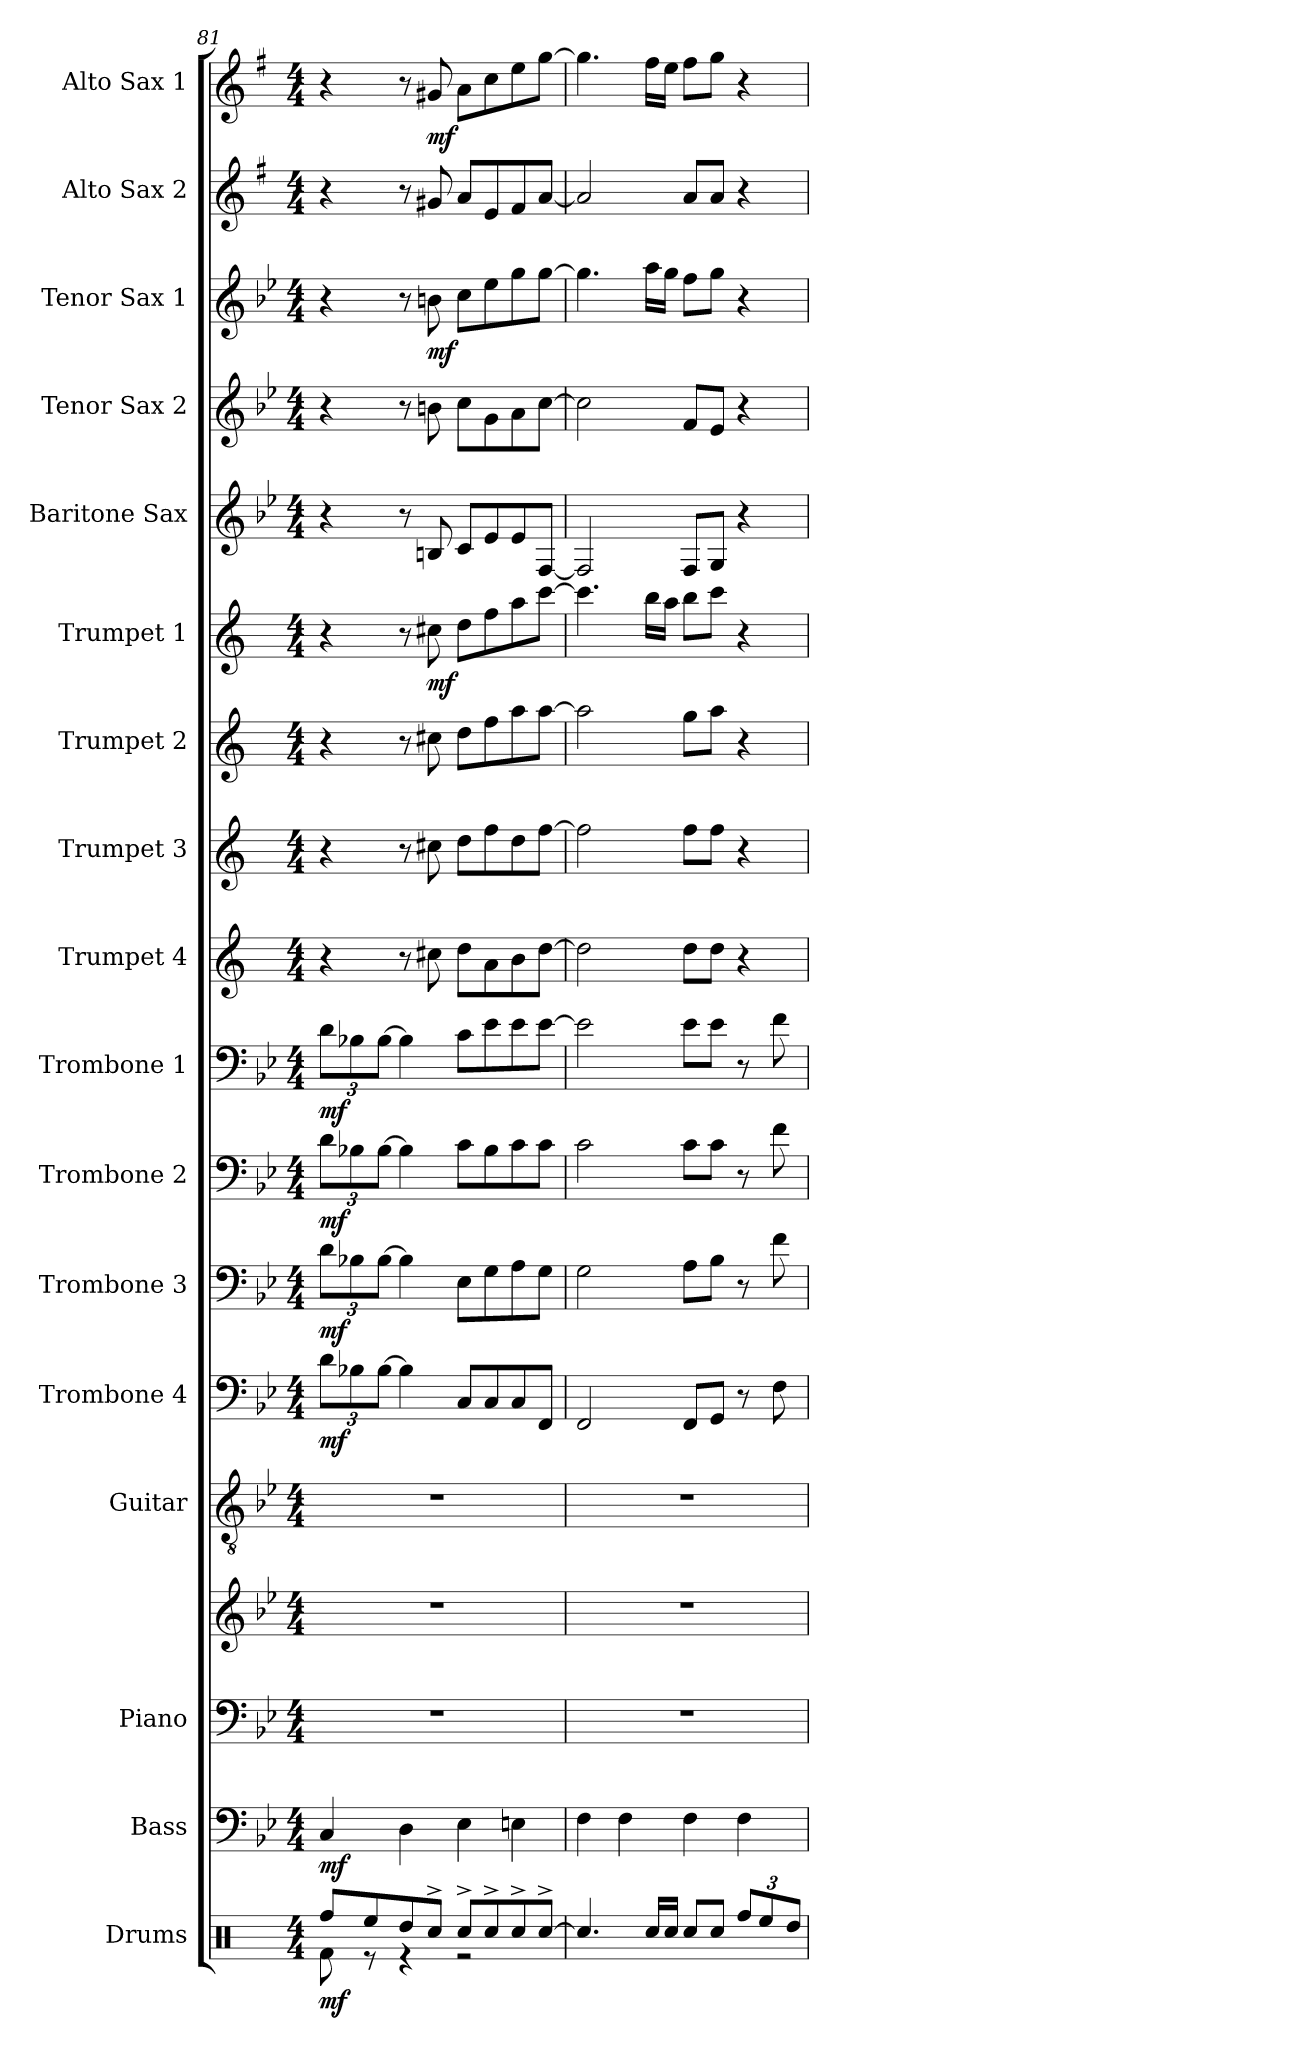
**kern	**dynam	**kern	**dynam	**kern	**kern	**kern	**kern	**dynam	**kern	**dynam	**kern	**dynam	**kern	**dynam	**kern	**kern	**kern	**kern	**dynam	**kern	**kern	**kern	**dynam	**kern	**kern	**dynam
*part17	*part17	*part16	*part16	*part15	*part15	*part14	*part13	*part13	*part12	*part12	*part11	*part11	*part10	*part10	*part9	*part8	*part7	*part6	*part6	*part5	*part4	*part3	*part3	*part2	*part1	*part1
*staff18	*staff18	*staff17	*staff17	*staff16	*staff15	*staff14	*staff13	*staff13	*staff12	*staff12	*staff11	*staff11	*staff10	*staff10	*staff9	*staff8	*staff7	*staff6	*staff6	*staff5	*staff4	*staff3	*staff3	*staff2	*staff1	*staff1
*I"Drums	*	*I"Bass	*	*I"Piano	*	*I"Guitar	*I"Trombone 4	*	*I"Trombone 3	*	*I"Trombone 2	*	*I"Trombone 1	*	*I"Trumpet 4	*I"Trumpet 3	*I"Trumpet 2	*I"Trumpet 1	*	*I"Baritone Sax	*I"Tenor Sax 2	*I"Tenor Sax 1	*	*I"Alto Sax 2	*I"Alto Sax 1	*
*I'Drums	*	*I'Bass	*	*I'Piano	*	*I'Gtr.	*I'Tbn. 4	*	*I'Tbn. 3	*	*I'Tbn. 2	*	*I'Tbn. 1	*	*I'Tpt. 4	*I'Tpt. 3	*I'Tpt. 2	*I'Tpt. 1	*	*I'Bari	*I'Tenor 2	*I'Tenor 1	*	*I'Alto 2	*I'Alto 1	*
!!LO:PB:g=z
*clefX	*	*clefF4	*	*clefF4	*clefG2	*clefGv2	*clefF4	*	*clefF4	*	*clefF4	*	*clefF4	*	*clefG2	*clefG2	*clefG2	*clefG2	*	*clefG2	*clefG2	*clefG2	*	*clefG2	*clefG2	*
*	*	*ITrd7c12	*	*	*	*	*	*	*	*	*	*	*	*	*ITrd1c2	*ITrd1c2	*ITrd1c2	*ITrd1c2	*	*ITrd12c21	*ITrd8c14	*ITrd8c14	*	*ITrd5c9	*ITrd5c9	*
*k[]	*	*k[b-e-]	*	*k[b-e-]	*k[b-e-]	*k[b-e-]	*k[b-e-]	*	*k[b-e-]	*	*k[b-e-]	*	*k[b-e-]	*	*k[b-e-]	*k[b-e-]	*k[b-e-]	*k[b-e-]	*	*k[b-e-]	*k[b-e-]	*k[b-e-]	*	*k[b-e-]	*k[b-e-]	*
*M4/4	*	*M4/4	*	*M4/4	*M4/4	*M4/4	*M4/4	*	*M4/4	*	*M4/4	*	*M4/4	*	*M4/4	*M4/4	*M4/4	*M4/4	*	*M4/4	*M4/4	*M4/4	*	*M4/4	*M4/4	*
=81	=81	=81	=81	=81	=81	=81	=81	=81	=81	=81	=81	=81	=81	=81	=81	=81	=81	=81	=81	=81	=81	=81	=81	=81	=81	=81
*^	*	*	*	*	*	*	*	*	*	*	*	*	*	*	*	*	*	*	*	*	*	*	*	*	*	*
*	*	*	*	*	*	*	*	*Xbrackettup	*	*Xbrackettup	*	*Xbrackettup	*	*Xbrackettup	*	*	*	*	*	*	*	*	*	*	*	*	*
!	!	!LO:DY:b	!	!LO:DY:b	!	!	!	!	!LO:DY:b	!	!LO:DY:b	!	!LO:DY:b	!	!LO:DY:b	!	!	!	!	!	!	!	!	!	!	!	!
8Rff/L	8Rf\	mf	4CC/	mf	1r	1r	1r	12d\L	mf	12d\L	mf	12d\L	mf	12d\L	mf	4r	4r	4r	4r	.	4r	4r	4r	.	4r	4r	.
.	.	.	.	.	.	.	.	12B-X\	.	12B-X\	.	12B-X\	.	12B-X\	.	.	.	.	.	.	.	.	.	.	.	.	.
8Ree/	8r	.	.	.	.	.	.	.	.	.	.	.	.	.	.	.	.	.	.	.	.	.	.	.	.	.	.
.	.	.	.	.	.	.	.	[12B-\J	.	[12B-\J	.	[12B-\J	.	[12B-\J	.	.	.	.	.	.	.	.	.	.	.	.	.
8Rdd/	4r	.	4DD\	.	.	.	.	4B-\]	.	4B-\]	.	4B-\]	.	4B-\]	.	8r	8r	8r	8r	.	8r	8r	8r	.	8r	8r	.
!	!	!	!	!	!	!	!	!	!	!	!	!	!	!	!	!	!	!	!	!LO:DY:b	!	!	!	!LO:DY:b	!	!	!LO:DY:b
8Rcc^/J	.	.	.	.	.	.	.	.	.	.	.	.	.	.	.	8bn\	8bn\	8bn\	8bn\	mf	8BBn/	8Bn\	8Bn\	mf	8Bn/	8Bn/	mf
8Rcc^/L	2r	.	4EE-\	.	.	.	.	8C/L	.	8E-\L	.	8c\L	.	8c\L	.	8cc\L	8cc\L	8cc\L	8cc\L	.	8C/L	8c\L	8c\L	.	8c/L	8c\L	.
8Rcc^/	.	.	.	.	.	.	.	8C/	.	8G\	.	8B-\	.	8e-\	.	8g\	8ee-\	8ee-\	8ee-\	.	8E-/	8G\	8e-\	.	8G/	8e-\	.
8Rcc^/	.	.	4EEn\	.	.	.	.	8C/	.	8A\	.	8c\	.	8e-\	.	8a\	8cc\	8gg\	8gg\	.	8E-/	8A\	8g\	.	8A/	8g\	.
[8Rcc^/J	.	.	.	.	.	.	.	8FF/J	.	8G\J	.	8c\J	.	[8e-\J	.	[8cc\J	[8ee-\J	[8gg\J	[8bb-\J	.	[8FF/J	[8c\J	[8g\J	.	[8c/J	[8b-\J	.
*v	*v	*	*	*	*	*	*	*	*	*	*	*	*	*	*	*	*	*	*	*	*	*	*	*	*	*	*
=82	=82	=82	=82	=82	=82	=82	=82	=82	=82	=82	=82	=82	=82	=82	=82	=82	=82	=82	=82	=82	=82	=82	=82	=82	=82	=82
4.Rcc/]	.	4FF\	.	1r	1r	1r	2FF/	.	2G\	.	2c\	.	2e-\]	.	2cc\]	2ee-\]	2gg\]	4.bb-\]	.	2FF/]	2c\]	4.g\]	.	2c/]	4.b-\]	.
.	.	4FF\	.	.	.	.	.	.	.	.	.	.	.	.	.	.	.	.	.	.	.	.	.	.	.	.
16Rcc/LL	.	.	.	.	.	.	.	.	.	.	.	.	.	.	.	.	.	16aa\LL	.	.	.	16a\LL	.	.	16a\LL	.
16Rcc/JJ	.	.	.	.	.	.	.	.	.	.	.	.	.	.	.	.	.	16gg\JJ	.	.	.	16g\JJ	.	.	16g\JJ	.
8Rcc/L	.	4FF\	.	.	.	.	8FF/L	.	8A\L	.	8c\L	.	8e-\L	.	8cc\L	8ee-\L	8ff\L	8aa\L	.	8FF/L	8F/L	8f\L	.	8c/L	8a\L	.
8Rcc/J	.	.	.	.	.	.	8GG/J	.	8B-\J	.	8c\J	.	8e-\J	.	8cc\J	8ee-\J	8gg\J	8bb-\J	.	8GG/J	8E-/J	8g\J	.	8c/J	8b-\J	.
*Xbrackettup	*	*	*	*	*	*	*	*	*	*	*	*	*	*	*	*	*	*	*	*	*	*	*	*	*	*
12Rff/L	.	4FF\	.	.	.	.	8r	.	8r	.	8r	.	8r	.	4r	4r	4r	4r	.	4r	4r	4r	.	4r	4r	.
12Ree/	.	.	.	.	.	.	.	.	.	.	.	.	.	.	.	.	.	.	.	.	.	.	.	.	.	.
.	.	.	.	.	.	.	8F\	.	8f\	.	8f\	.	8f\	.	.	.	.	.	.	.	.	.	.	.	.	.
12Rdd/J	.	.	.	.	.	.	.	.	.	.	.	.	.	.	.	.	.	.	.	.	.	.	.	.	.	.
=	=	=	=	=	=	=	=	=	=	=	=	=	=	=	=	=	=	=	=	=	=	=	=	=	=	=
*-	*-	*-	*-	*-	*-	*-	*-	*-	*-	*-	*-	*-	*-	*-	*-	*-	*-	*-	*-	*-	*-	*-	*-	*-	*-	*-
